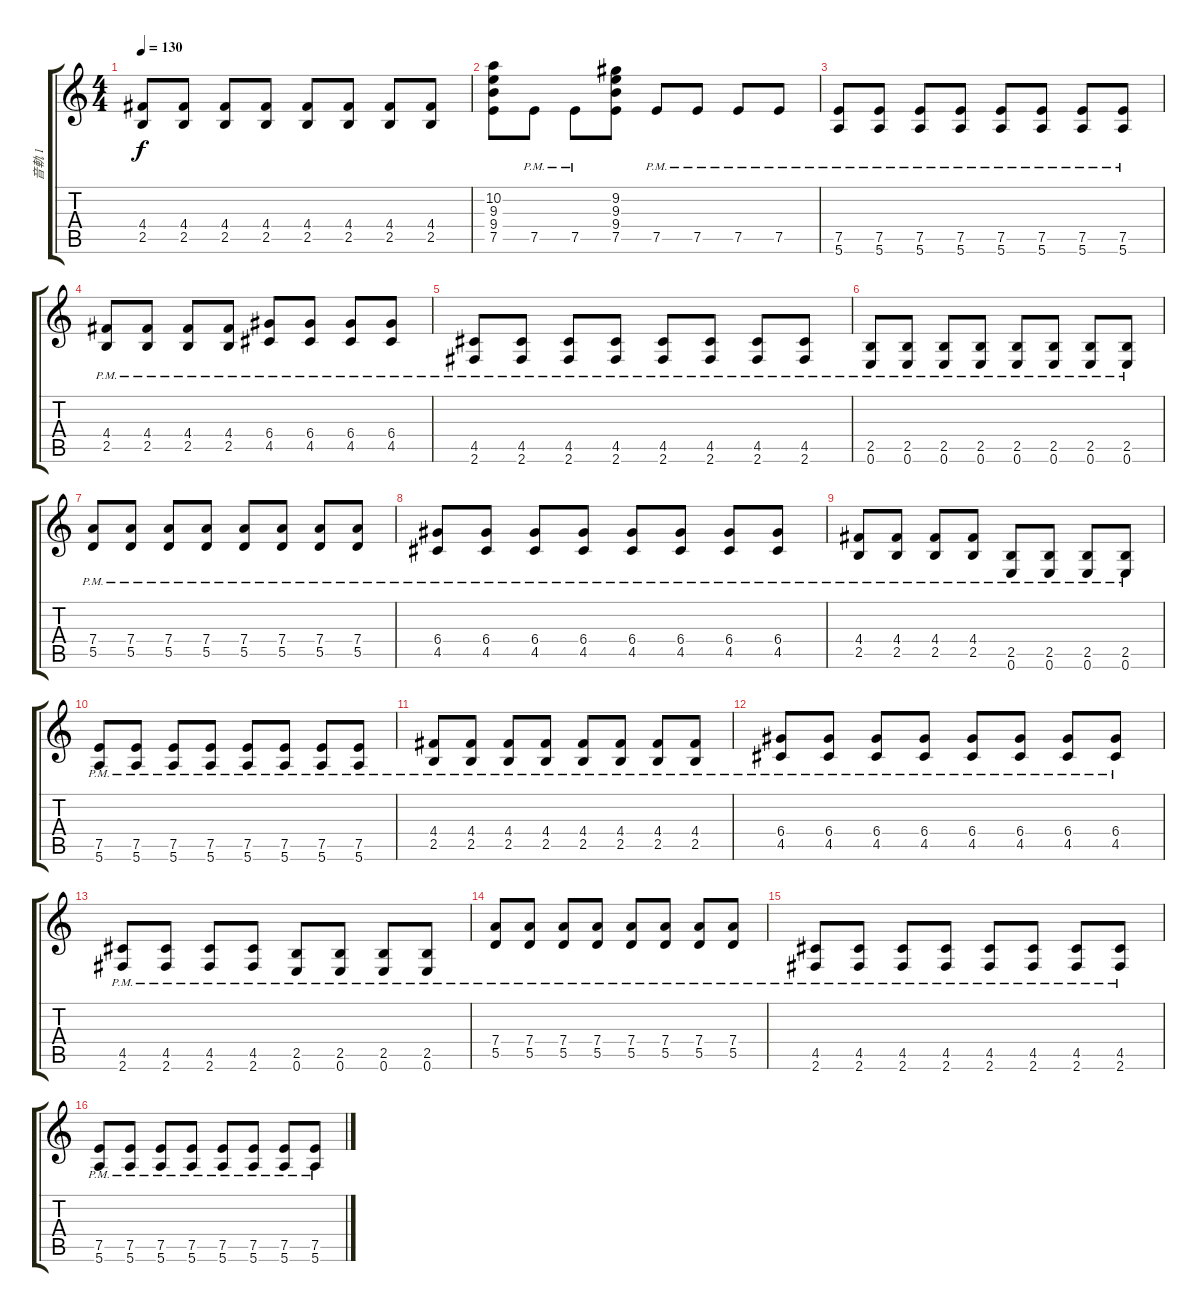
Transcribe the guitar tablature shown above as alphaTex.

\track ("音軌 1" "音軌 1") {instrument overdrivenguitar}
\staff {score tabs}
\tuning (E4 B3 G3 D3 A2 E2) {hide}
\ts (4 4)
\tempo 130
\clef g2
\ks c
(4.4 2.5).8{dy f} (4.4 2.5).8 (4.4 2.5).8 (4.4 2.5).8 (4.4 2.5).8 (4.4 2.5).8 (4.4 2.5).8 (4.4 2.5).8 |
(10.2 9.3 9.4 7.5).8 7.5{pm}.8 7.5{pm}.8 (9.2 9.3 9.4 7.5).8 7.5{pm}.8 7.5{pm}.8 7.5{pm}.8 7.5{pm}.8 |
(7.5{pm} 5.6{pm}).8 (7.5{pm} 5.6{pm}).8 (7.5{pm} 5.6{pm}).8 (7.5{pm} 5.6{pm}).8 (7.5{pm} 5.6{pm}).8 (7.5{pm} 5.6{pm}).8 (7.5{pm} 5.6{pm}).8 (7.5{pm} 5.6{pm}).8 |
(4.4{pm} 2.5{pm}).8 (4.4{pm} 2.5{pm}).8 (4.4{pm} 2.5{pm}).8 (4.4{pm} 2.5{pm}).8 (6.4{pm} 4.5{pm}).8 (6.4{pm} 4.5{pm}).8 (6.4{pm} 4.5{pm}).8 (6.4{pm} 4.5{pm}).8 |
(4.5{pm} 2.6{pm}).8 (4.5{pm} 2.6{pm}).8 (4.5{pm} 2.6{pm}).8 (4.5{pm} 2.6{pm}).8 (4.5{pm} 2.6{pm}).8 (4.5{pm} 2.6{pm}).8 (4.5{pm} 2.6{pm}).8 (4.5{pm} 2.6{pm}).8 |
(2.5{pm} 0.6{pm}).8 (2.5{pm} 0.6{pm}).8 (2.5{pm} 0.6{pm}).8 (2.5{pm} 0.6{pm}).8 (2.5{pm} 0.6{pm}).8 (2.5{pm} 0.6{pm}).8 (2.5{pm} 0.6{pm}).8 (2.5{pm} 0.6{pm}).8 |
(7.4{pm} 5.5{pm}).8 (7.4{pm} 5.5{pm}).8 (7.4{pm} 5.5{pm}).8 (7.4{pm} 5.5{pm}).8 (7.4{pm} 5.5{pm}).8 (7.4{pm} 5.5{pm}).8 (7.4{pm} 5.5{pm}).8 (7.4{pm} 5.5{pm}).8 |
(6.4{pm} 4.5{pm}).8 (6.4{pm} 4.5{pm}).8 (6.4{pm} 4.5{pm}).8 (6.4{pm} 4.5{pm}).8 (6.4{pm} 4.5{pm}).8 (6.4{pm} 4.5{pm}).8 (6.4{pm} 4.5{pm}).8 (6.4{pm} 4.5{pm}).8 |
(4.4{pm} 2.5{pm}).8 (4.4{pm} 2.5{pm}).8 (4.4{pm} 2.5{pm}).8 (4.4{pm} 2.5{pm}).8 (2.5{pm} 0.6{pm}).8 (2.5{pm} 0.6{pm}).8 (2.5{pm} 0.6{pm}).8 (2.5{pm} 0.6{pm}).8 |
(7.5{pm} 5.6{pm}).8 (7.5{pm} 5.6{pm}).8 (7.5{pm} 5.6{pm}).8 (7.5{pm} 5.6{pm}).8 (7.5{pm} 5.6{pm}).8 (7.5{pm} 5.6{pm}).8 (7.5{pm} 5.6{pm}).8 (7.5{pm} 5.6{pm}).8 |
(4.4{pm} 2.5{pm}).8 (4.4{pm} 2.5{pm}).8 (4.4{pm} 2.5{pm}).8 (4.4{pm} 2.5{pm}).8 (4.4{pm} 2.5{pm}).8 (4.4{pm} 2.5{pm}).8 (4.4{pm} 2.5{pm}).8 (4.4{pm} 2.5{pm}).8 |
(6.4{pm} 4.5{pm}).8 (6.4{pm} 4.5{pm}).8 (6.4{pm} 4.5{pm}).8 (6.4{pm} 4.5{pm}).8 (6.4{pm} 4.5{pm}).8 (6.4{pm} 4.5{pm}).8 (6.4{pm} 4.5{pm}).8 (6.4{pm} 4.5{pm}).8 |
(4.5{pm} 2.6{pm}).8 (4.5{pm} 2.6{pm}).8 (4.5{pm} 2.6{pm}).8 (4.5{pm} 2.6{pm}).8 (2.5{pm} 0.6{pm}).8 (2.5{pm} 0.6{pm}).8 (2.5{pm} 0.6{pm}).8 (2.5{pm} 0.6{pm}).8 |
(7.4{pm} 5.5{pm}).8 (7.4{pm} 5.5{pm}).8 (7.4{pm} 5.5{pm}).8 (7.4{pm} 5.5{pm}).8 (7.4{pm} 5.5{pm}).8 (7.4{pm} 5.5{pm}).8 (7.4{pm} 5.5{pm}).8 (7.4{pm} 5.5{pm}).8 |
(4.5{pm} 2.6{pm}).8 (4.5{pm} 2.6{pm}).8 (4.5{pm} 2.6{pm}).8 (4.5{pm} 2.6{pm}).8 (4.5{pm} 2.6{pm}).8 (4.5{pm} 2.6{pm}).8 (4.5{pm} 2.6{pm}).8 (4.5{pm} 2.6{pm}).8 |
(7.5{pm} 5.6{pm}).8 (7.5{pm} 5.6{pm}).8 (7.5{pm} 5.6{pm}).8 (7.5{pm} 5.6{pm}).8 (7.5{pm} 5.6{pm}).8 (7.5{pm} 5.6{pm}).8 (7.5{pm} 5.6{pm}).8 (7.5{pm} 5.6{pm}).8
